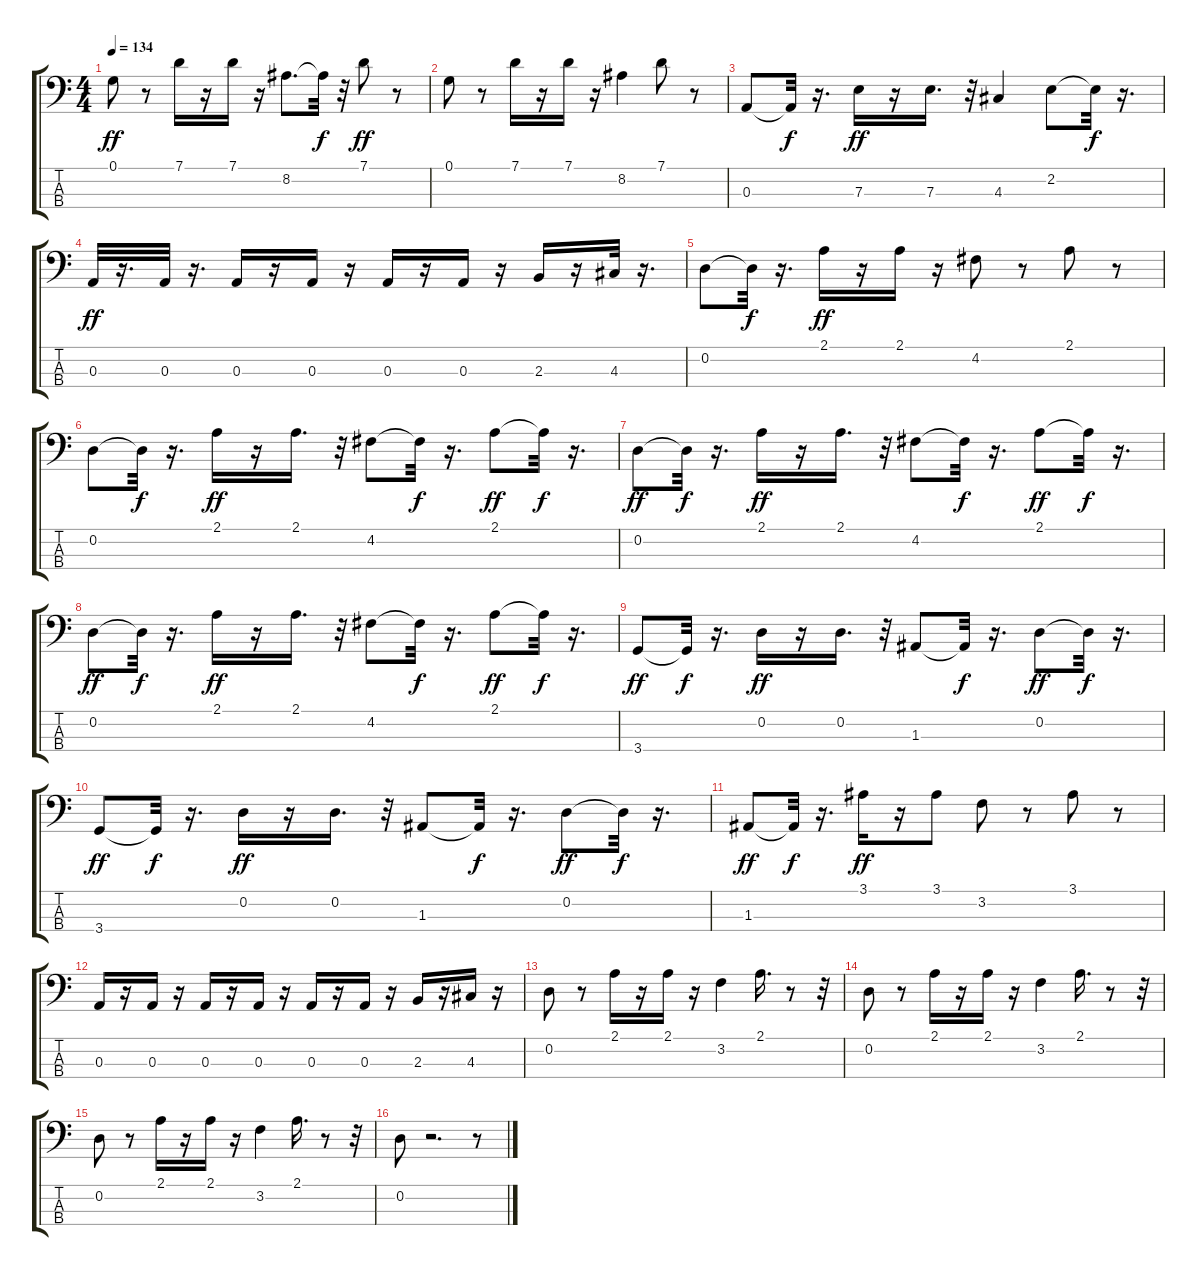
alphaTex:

\track "" {instrument synthbass2}
\staff {score tabs}
\tuning (G2 D2 A1 E1) {hide}
\ts (4 4)
\tempo 134
\clef f4
\ks c
0.1.8{dy ff} r.8 7.1.16 r.16 7.1.16 r.16 8.2.8{d} 8.2{t}.32{dy f} r.32 7.1.8{dy ff} r.8 |
0.1.8 r.8 7.1.16 r.16 7.1.16 r.16 8.2.4 7.1.8 r.8 |
0.3.8 0.3{t}.32{dy f} r.16{d} 7.3.16{dy ff} r.16 7.3.16{d} r.32 4.3.4 2.2.8 2.2{t}.32{dy f} r.16{d} |
0.3.32{dy ff} r.16{d} 0.3.32 r.16{d} 0.3.16 r.16 0.3.16 r.16 0.3.16 r.16 0.3.16 r.16 2.3.16 r.16 4.3.32 r.16{d} |
0.2.8 0.2{t}.32{dy f} r.16{d} 2.1.16{dy ff} r.16 2.1.16 r.16 4.2.8 r.8 2.1.8 r.8 |
0.2.8 0.2{t}.32{dy f} r.16{d} 2.1.16{dy ff} r.16 2.1.16{d} r.32 4.2.8 4.2{t}.32{dy f} r.16{d} 2.1.8{dy ff} 2.1{t}.32{dy f} r.16{d} |
0.2.8{dy ff} 0.2{t}.32{dy f} r.16{d} 2.1.16{dy ff} r.16 2.1.16{d} r.32 4.2.8 4.2{t}.32{dy f} r.16{d} 2.1.8{dy ff} 2.1{t}.32{dy f} r.16{d} |
0.2.8{dy ff} 0.2{t}.32{dy f} r.16{d} 2.1.16{dy ff} r.16 2.1.16{d} r.32 4.2.8 4.2{t}.32{dy f} r.16{d} 2.1.8{dy ff} 2.1{t}.32{dy f} r.16{d} |
3.4.8{dy ff} 3.4{t}.32{dy f} r.16{d} 0.2.16{dy ff} r.16 0.2.16{d} r.32 1.3.8 1.3{t}.32{dy f} r.16{d} 0.2.8{dy ff} 0.2{t}.32{dy f} r.16{d} |
3.4.8{dy ff} 3.4{t}.32{dy f} r.16{d} 0.2.16{dy ff} r.16 0.2.16{d} r.32 1.3.8 1.3{t}.32{dy f} r.16{d} 0.2.8{dy ff} 0.2{t}.32{dy f} r.16{d} |
1.3.8{dy ff} 1.3{t}.32{dy f} r.16{d} 3.1.16{dy ff} r.16 3.1.8 3.2.8 r.8 3.1.8 r.8 |
0.3.16 r.16 0.3.16 r.16 0.3.16 r.16 0.3.16 r.16 0.3.16 r.16 0.3.16 r.16 2.3.16 r.16 4.3.16 r.16 |
0.2.8 r.8 2.1.16 r.16 2.1.16 r.16 3.2.4 2.1.16{d} r.8 r.32 |
0.2.8 r.8 2.1.16 r.16 2.1.16 r.16 3.2.4 2.1.16{d} r.8 r.32 |
0.2.8 r.8 2.1.16 r.16 2.1.16 r.16 3.2.4 2.1.16{d} r.8 r.32 |
0.2.8 r.2{d} r.8
